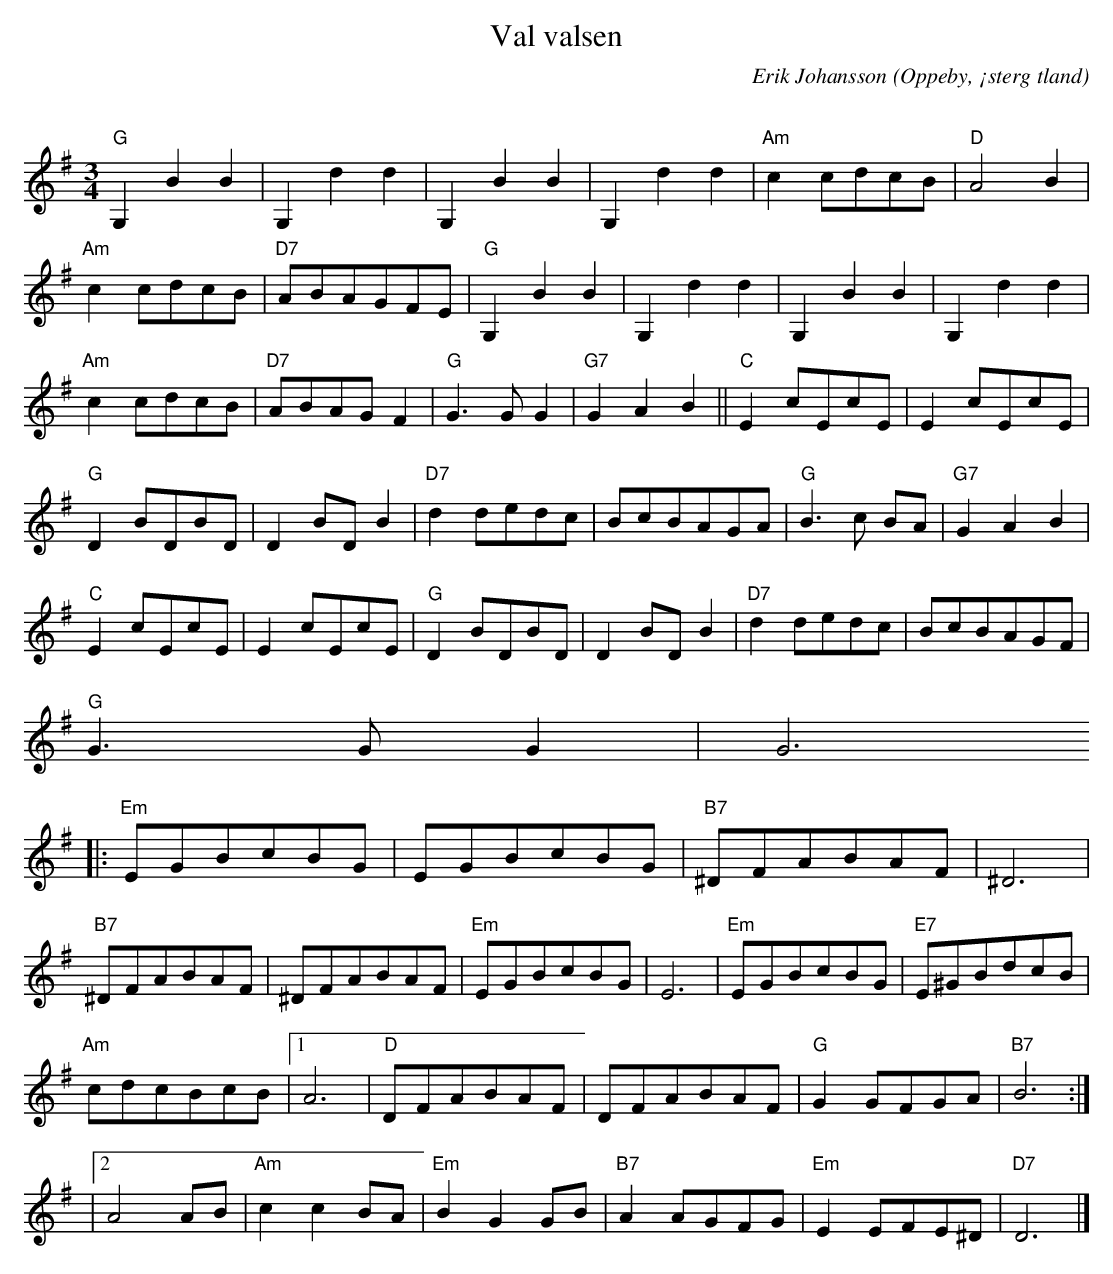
X:1
T:Val valsen
C:Erik Johansson
O:Oppeby, ¡sterg tland
Q:140
M:3/4
L:1/8
K:G
"G"G,2B2B2|G,2d2d2 |G,2B2B2|G,2d2d2 |"Am" c2 cdcB| "D" A4 B2 |
 "Am" c2 cdcB |"D7" ABAGFE |"G"G,2B2B2|G,2d2d2 |G,2B2B2|G,2d2d2 |
"Am" c2 cdcB| "D7" ABAGF2 | "G" G3 G G2 |"G7" G2A2B2||"C"E2 cEcE |E2 cEcE|
"G" D2 BDBD |D2 BD B2 |"D7"d2 dedc| BcBAGA|"G"B3 c BA|"G7" G2A2B2|
"C"E2 cEcE |E2 cEcE|"G" D2 BDBD |D2 BD B2 |"D7"d2 dedc| BcBAGF|
"G" G3 G G2| G6
[|:"Em" EGBcBG |EGBcBG |"B7"^DFABAF |^D6 |
"B7" ^DFABAF |^DFABAF |"Em" EGBcBG |E6 |"Em" EGBcBG |"E7" E^GBdcB |
"Am" cdcBcB |1 A6 |"D" DFABAF |DFABAF |"G" G2 GFGA |"B7" B6 :|]
|2 A4 AB |"Am" c2 c2 BA |"Em" B2 G2 GB |"B7" A2 AGFG |"Em" E2 EFE^D |"D7" D6 |]
